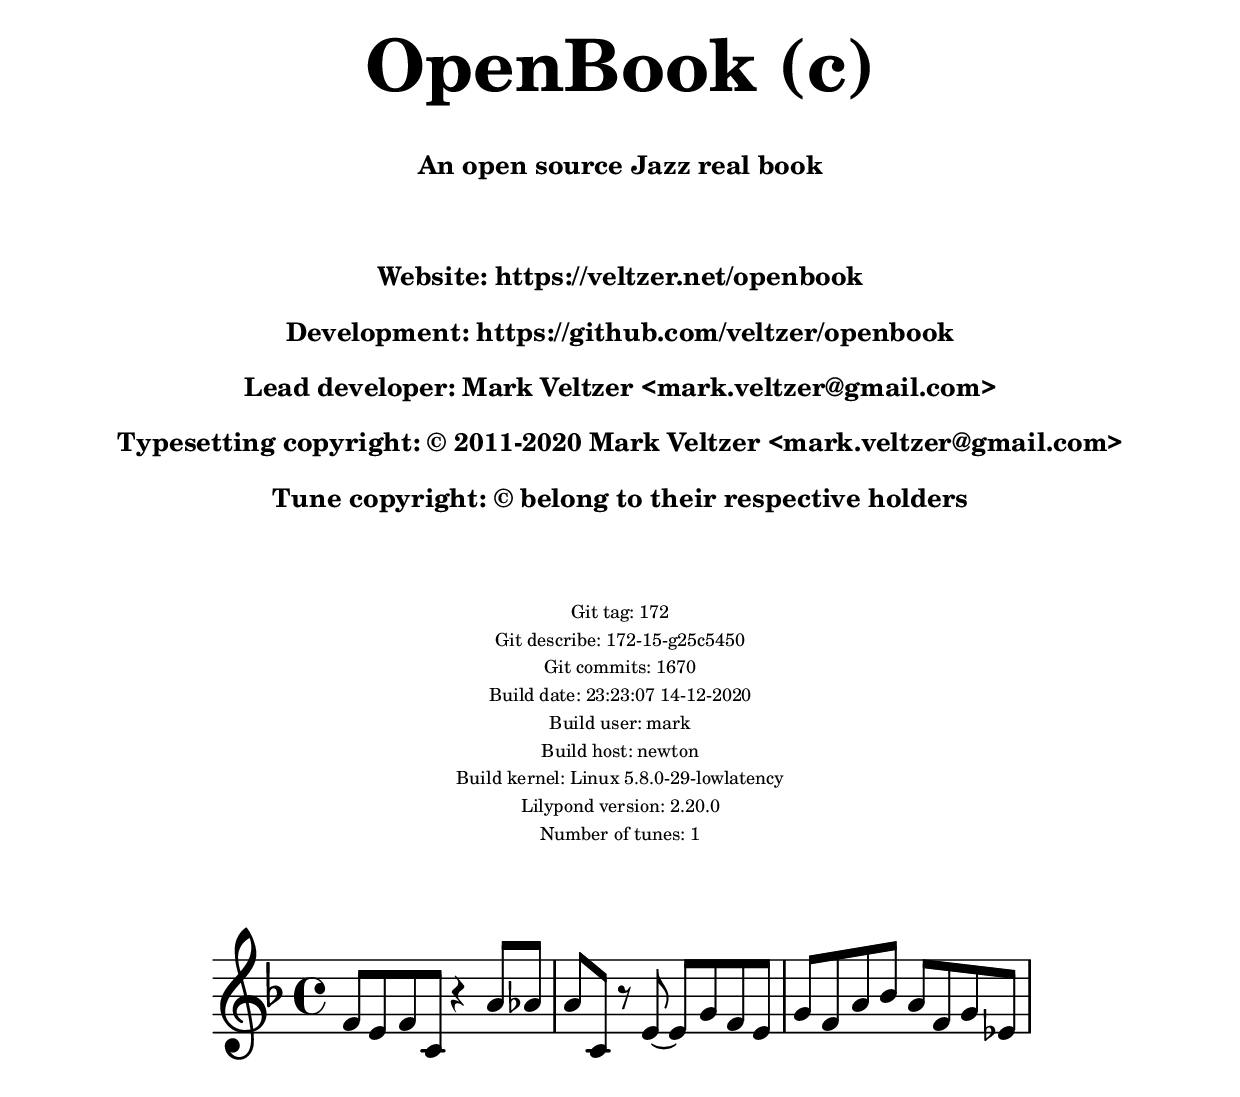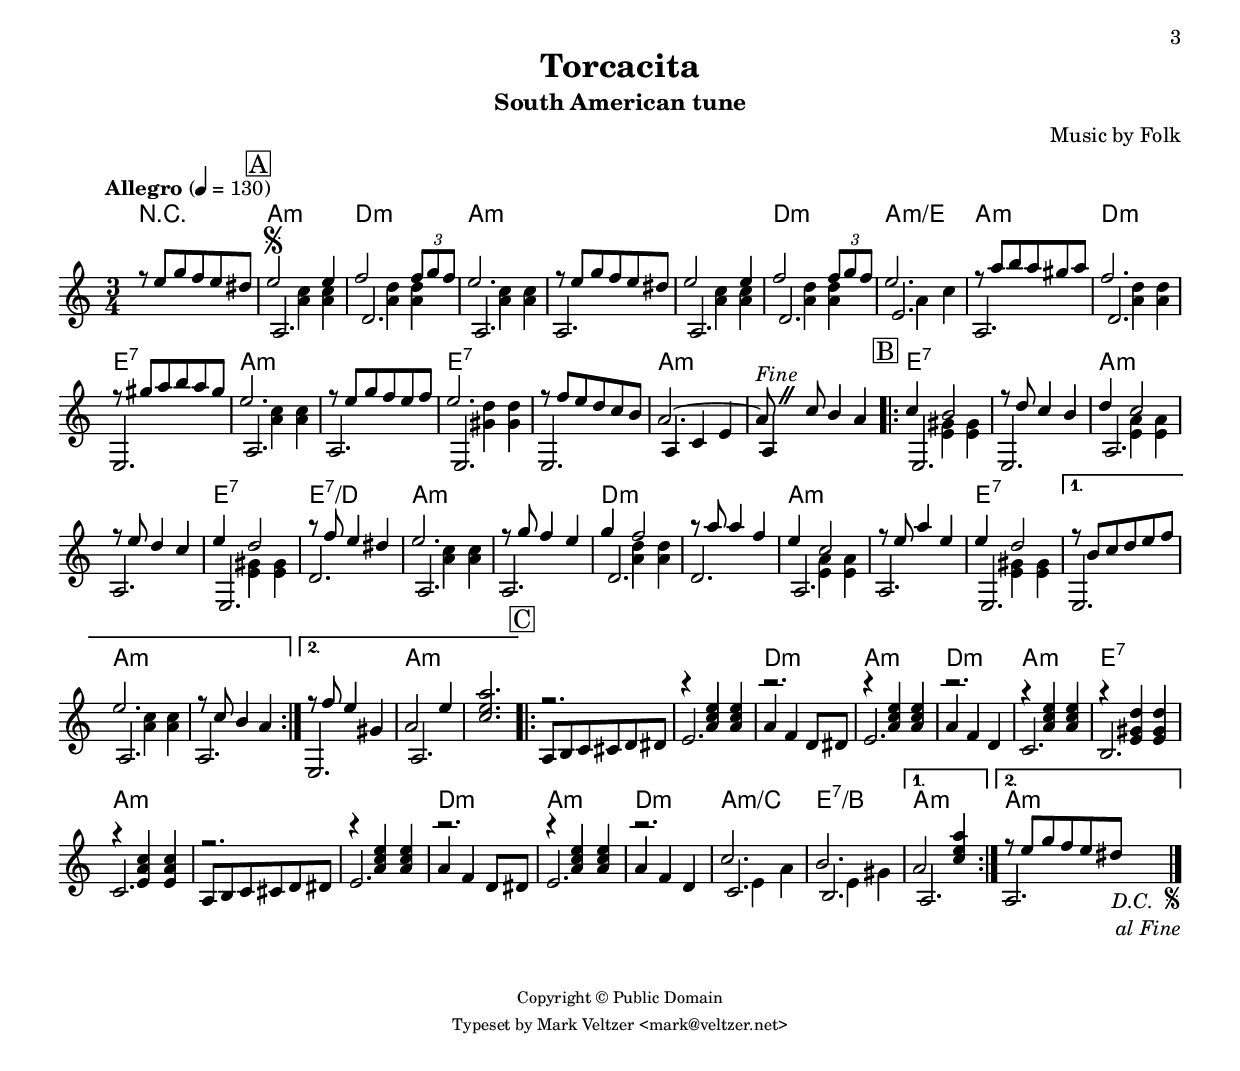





% lets emit the definitions

% end verbatim - this comment is a hack to prevent texinfo.tex
% from choking on non-European UTF-8 subsets

% this version tag will keep me compiling only on this version of lilypond.
%=====================================================================

\version "2.20.0"

% lets define a variable to hold the formatted build date (man 3 strftime):
%date=#(strftime "%T %d-%m-%Y" (localtime (current-time)))
%lilypond_version=#(lilypond-version)

% setting instruments for midi generation (bah - this doesn't work...)
%=====================================================================
%\set ChordNames.midiInstrument = #"acoustic grand"
%\set Staff.midiInstrument = #"flute"
%\set PianoStaff.instrumentName = #"acoustic grand"
% do not show chords unless they change...
%\set chordChanges = ##t

% number of staffs per page (this does not work because of my breaks)
%\paper {
%	system-count = #7
%}

\paper {
%% reduce spaces between systems and the bottom (taken from the lilypond
%% documentation and found the relevant variable)
%% the result of this is that I can fit 8 single staffs in one page
%% which is ideal for Jazz (think 32 bar divided into 8 lines of 4 bars each...).
%% I should really only apply this thing for Jazz tunes but that is a TODO item.
%% default is 4\mm - 3 already causes 8 staffs to take 2 pages
	between-system-padding = 2\mm
%% default is 20\mm
%% between-system-space = 16\mm
%% ragged-last-bottom = ##f
%% ragged-bottom = ##f

%% make lilypond increase the distance of the footer from the bottom of the page
%% it seems that if you don't do something like this you're going to have
%% a real problem seeing the footer in postscript printing....
%%bottom-margin = 2.5\cm

%% from /usr/share/lilypond/2.12.3/ly/titling-init.ly
%% to stop lilypond from printing footers...
	oddFooterMarkup = \markup {}

%% prevent lilypond from printing the headers...

	scoreTitleMarkup = \markup {}
	bookTitleMarkup = \markup {}
}
\layout {
%% don't have the first line indented
	indent = 0.0 \cm
%% don't know what this is (taken from Laurent Martelli...)
%%textheight = 1.5\cm

	\context {
		\Score
	%% change the size of the text fonts
	%%\override LyricText #'font-family = #'typewriter
		\override LyricText #'font-size = #'-2

	%% set the style of the chords to Jazz - I don't see this making any effect
		\override ChordName #'style = #'jazz
	%%\override ChordName #'word-space = #2

	%% set the chord size and font
	%%\override ChordName #'font-series = #'bold
	%%\override ChordName #'font-family = #'roman
	%%\override ChordName #'font-size = #-1

	%% don't show bar numbers (for jazz it makes it too cluttery)
		\remove "Bar_number_engraver"
	}
}
% reduce the font size (taken from the lilypond info documentation, default is 20)
#(set-global-staff-size 17.82)

% There is no need to set the paper size to a4 since it is the default.
% make lilypond use paper of size a4 (Is this the default ?!?)
%#(set-default-paper-size "a4")
%)

% Don't have textedit:// links for every note in the pdf file.
% This reduces the size of the pdf by a lot
\pointAndClickOff

% chord related matters
myChordDefinitions={
	<c ees ges bes des' fes' aes'>-\markup \super {7alt}
	<c e g bes f'>-\markup \super {7sus}
	<c e g bes d f'>-\markup \super {9sus}
	<c e g f'>-\markup \super {sus}
	<c ees ges bes>-\markup { "m" \super { "7 " \flat "5" } }
	<c ees ges beses>-\markup { "dim" \super { "7" } }
	<c ees ges>-\markup { "dim" }
%%<c e g b>-\markup { "maj7" }
	<c e gis bes d'>-\markup { \super { "9 " \sharp "5" } }
	<c e g bes d' a'>-\markup \super {13}
	<c e g bes d' fis'>-\markup { \super { "9 " \sharp "11" } }
}
myChordExceptions=#(append
	(sequential-music-to-chord-exceptions myChordDefinitions #t)
	ignatzekExceptions
)

% some macros to be reused all over
% =====================================================================
myBreak=\break
% do line breaks really matter?
myEndLine=\break
%myEndLine={}
myEndLineVoltaNotLast={}
myEndLineVoltaLast=\break
myEndLineVolta=\break
partBar=\bar "||"
endBar=\bar "|."
startBar=\bar ".|"
startRepeat=\bar "|:"
endRepeat=\bar ":|"
startTune={}
endTune=\bar "|."
myFakeEndLine={}
mySegno=\mark \markup { \musicglyph #"scripts.segno" }
myCoda=\mark \markup { \musicglyph #"scripts.coda" }

% some functions to be reused all over
% =====================================================================
% A wrapper for section markers that allows us to control their formatting

% You can have a circle instead of a box using:
% \mark \markup { \circle #mark }
myMark =
#(define-music-function
	(parser location mark)
	(markup?)
	#{
	\mark \markup { \box #mark }
	#})
myWordMark =
#(define-music-function
	(parser location mark)
	(markup?)
	#{
	\mark \markup { \box #mark }
	#})
% grace that does appoggiatura
%\grace $notes
myGrace = #(define-music-function (parser location notes) (ly:music?) #{ \appoggiatura $notes #})
% grace that does nothing
%myGrace = #(define-music-function (parser location notes) (ly:music?) #{ #})

% this is a macro that * really * breaks lines. You don't really need this since a regular \break will work
% AS LONG AS you have the '\remove Bar_engraver' enabled...
hardBreak={ \bar "" \break }
% a macro to make vertical space
verticalSpace=\markup { \null }

% macros to help in parenthesizing chords
% see the playground area for openbook and http://lilypond.1069038.n5.nabble.com/Parenthesizing-chord-names-td44370.html
#(define (left-parenthesis-ignatzek-chord-names in-pitches bass inversion context) (markup #:line ("(" (ignatzek-chord-names in-pitches bass inversion context))))
#(define (right-parenthesis-ignatzek-chord-names in-pitches bass inversion context) (markup #:line ((ignatzek-chord-names in-pitches bass inversion context) ")")))
#(define (parenthesis-ignatzek-chord-names in-pitches bass inversion context) (markup #:line ("(" (ignatzek-chord-names in-pitches bass inversion context) ")")))
LPC = { \once \set chordNameFunction = #left-parenthesis-ignatzek-chord-names }
RPC = { \once \set chordNameFunction = #right-parenthesis-ignatzek-chord-names }
OPC = { \once \set chordNameFunction = #parenthesis-ignatzek-chord-names }

% some macros for marking parts of jazz tunes
% =====================================================================
startSong={}
% If we want endings of parts to be denoted by anything we need
% to find a smarter function that this since this will tend
% to make other things disapper (repeat markings etc)
%endSong=\bar "|."
endSong={}
startPart={}
% If we want endings of parts to be denoted by anything we need
% to find a smarter function that this since this will tend
% to make other things disapper (repeat markings etc)
% endPart=\bar "||"
endPart={}
startChords={
%% this causes chords that do not change to disappear...
	\set chordChanges = ##t
%% use my own chord exceptions
	\set chordNameExceptions = #myChordExceptions
}
endChords={}


% lets always include guitar definitions
\include "predefined-guitar-fretboards.ly"

% book header
%\book {
%% this is the title page
	\bookpart {
		\markup {
			\column {
				\null
				\null
				\null
				\null
				\null
				\null
				\null
				\null
				\null
				\null
				\fill-line { \fontsize #11 \bold "OpenBook (c)"}
				\null
				\null
				\fill-line { \larger \larger \bold "An open source Jazz real book" }
				\null
				\null
				\null
				\fill-line {
					\huge \bold \concat {
						"Website: "
						\with-url #"https://veltzer.net/openbook" https://veltzer.net/openbook
					}
				}
				\null
				\fill-line {
					\huge \bold \concat {
						"Development: "
						\with-url #"https://github.com/veltzer/openbook" https://github.com/veltzer/openbook
					}
				}
				\null
				\fill-line {
					\huge \bold \concat {
						"Lead developer: Mark Veltzer "
						"<" \with-url #"mailto:mark.veltzer@gmail.com" mark.veltzer@gmail.com ">"
					}
				}
				\null
				\fill-line {
					\huge \bold \concat {
						"Typesetting copyright: © 2011-"
						2020
						" Mark Veltzer "
						"<" \with-url #"mailto:mark.veltzer@gmail.com" mark.veltzer@gmail.com ">"
					}
				}
				\null
				\fill-line { \huge \bold "Tune copyright: © belong to their respective holders" }
				\null
				\null
				\null
				\fill-line { \small "Git tag: 172" }
				\fill-line { \small "Git describe: 172-15-g25c5450" }
				\fill-line { \small "Git commits: 1670" }
				\fill-line { \small "Build date: 23:23:07 14-12-2020" }
				\fill-line { \small "Build user: mark" }
				\fill-line { \small "Build host: newton" }
				\fill-line { \small "Build kernel: Linux 5.8.0-29-lowlatency" }
				\fill-line { \small "Lilypond version: 2.20.0" }
				\fill-line { \small "Number of tunes: 1" }
				\null
				\null
				\null
			}
		}
		\score {
			<<
				\new Staff="Melody" {
					\new Voice="Voice"
					\relative c' {
						\time 4/4
						\key f \major
						\set fontSize = #-3
						f8 e f c r4 a'8 aes | a c, r e~ e g f e | g f a bes a f g ees
					}
				}
			>>
			\layout {
				#(layout-set-staff-size 35)
				indent = 2.6\cm
			}
		}
	}

\markuplist \table-of-contents
\pageBreak

% from here everything needs to go into a loop

% include anything the user wants before the bookpart starts



PartChords=\chordmode {
	\startSong
	\startChords

%% there is no need to worry about which instrument plays the chords
%% since they will not be heard...

	r2. |

	a:m | d:m | a2.*2:m | \myFakeEndLine
	a2.:m | d:m | a:m/e | a:m | \myFakeEndLine
	d:m | e:7 | a2.*2:m | \myFakeEndLine
	e:7 | a:m | \myFakeEndLine

	\repeat volta 2 {
		e2.*2:7 | a:m | \myFakeEndLine
		e2.:7 | e:7/d | a2.*2:m | \myFakeEndLine
		d:m | a:m | \myFakeEndLine
		e2.:7 |
	} \alternative {
		{ e2.:7 | a2.*2:m | }
		{ e2.:7 | a2.*2:m | }
	} \myFakeEndLine

	\repeat volta 2 {
		a2.*2:m | d2.:m | a:m | \myFakeEndLine
		d:m | a:m | e:7 | a:m | \myFakeEndLine
		a2.*2:m | d2.:m | a:m | \myFakeEndLine
		d:m | a:m/c | e:7/b |
	} \alternative {
		{ a:m | }
		{ a:m | }
	} \myFakeEndLine

	\endChords
	\endSong
}

PartHighVoice=\relative c' {

	\tempo "Allegro" 4 = 130
	\time 3/4
	\key c \major

%% this is to let lily know that this is voice one
	\voiceOne

	r8 e' g f e dis |

	\myMark "A"
	e2\segno e4 | f2 \tuplet 3/2 {f8 g f} | e2. | r8 e g f e dis | \myFakeEndLine
	e2 e4 | f2 \tuplet 3/2 {f8 g f} | e2. | r8 a b a gis a | \myFakeEndLine
	f2. | r8 gis a b a gis | e2. | r8 e g f e f | \myFakeEndLine
	e2. | r8 f e d c b | a2. ~ | a8-\markup { \italic "Fine" }
	\override BreathingSign.text = \markup {
		\musicglyph #"scripts.caesura.straight"
	}
	\breathe
	c b4 a | \myFakeEndLine

	\myMark "B"
	\repeat volta 2 {
		c4 b2 | r8 d c4 b | d c2 | r8 e d4 c | \myFakeEndLine
		e d2 | r8 f e4 dis | e2. | r8 g f4 e | \myFakeEndLine
		g f2 | r8 a a4 f | e c2 | r8 e a4 e | \myFakeEndLine
		e d2 |
	} \alternative {
		{ r8 b c d e f | e2. | r8 c b4 a | }
		{ r8 f' e4 gis, | a2 e'4 | <c e a>2. | }
	} \myFakeEndLine

	\myMark "C"
	\repeat volta 2 {
		r2. | r4 <a c e> <a c e> | r2. | r4 <a c e> <a c e> | \myFakeEndLine
		r2. | r4 <a c e> <a c e> | r4 <e gis d'> <e gis d'> | r4 <e a c> <e a c> | \myFakeEndLine
		r2. | r4 <a c e> <a c e> | r2. | r4 <a c e> <a c e> | \myFakeEndLine
		r2. | c | b |
	} \alternative {
		{ a2 <c e a>4 | }
		{ r8 e g f e dis_\markup {
			\center-column {
				\line
				{ \italic "D.C. "
				\tiny \raise #1
				\musicglyph #"scripts.segno"
				}
				\italic " al Fine"
			}
		} | }
	} \myFakeEndLine

	\endTune
}

PartMidVoice=\relative c' {
	\time 3/4

%% this is to let lily know that this is voice one
	\voiceTwo

	s2. |

	s4 <a' c> <a c> | s <a d> <a d> | s <a c> <a c> | s2. |
	s4 <a c> <a c> | s <a d> <a d> | s a c | s2. |
	s4 <a d> <a d> | s2. | s4 <a c> <a c> | s2. |
	s4 <gis d'> <gis d'> | s2. | s | s |

	\repeat volta 2 {
		s4 <e gis> <e gis> | s2. | s4 <e a> <e a> | s2. |
		s4 <e gis> <e gis> | s2. | s4 <a c> <a c> | s2. |
		s4 <a d> <a d> | s2. | s4 <e a> <e a> | s2. |
		s4 <e gis> <e gis> |
	} \alternative {
		{ s2. | s4 <a c> <a c> | s2. | }
		{ s2. | s2. | s2. | }
	}

	\repeat volta 2 {
		s2. | s2. | s2. | s2. |
		s2. | s2. | s2. | s2. |
		s2. | s2. | s2. | s2. |
		s2. | s4 e a | s e gis |
	} \alternative {
		{ s2. | }
		{ s2. | }
	}
}

PartLowVoice=\relative c' {
	\time 3/4

%% this is to let lily know that this is voice one
	\voiceThree

	s2. |

	a2. | d | a | a |
	a | d | e | a, |
	d | e, | a | a |
	e | e | a4 c e | a, s s |

	\repeat volta 2 {
		e2. | e | a | a |
		e | d' | a | a |
		d | d | a | a |
		e |
	} \alternative {
		{ e | a | a | }
		{ e | a | s | }
	}

	\repeat volta 2 {
		a8 b c cis d dis | e2. | a4 f d8 dis | e2. |
		a4 f d | c2. | b | c |
		a8 b c cis d dis | e2. | a4 f d8 dis | e2. |
		a4 f d | c2. | b |
	} \alternative {
		{ a | }
		{ a | }
	}
}



\bookpart {

% this causes the variables to be defined...











% now play with the variables that depend on language



% calculate the tag line


% calculate the typesetby




\tocItem \markup "Torcacita / Folk"





% taken from "/usr/share/lilypond/2.12.3/ly/titling-init.ly"
\markup {
	\column {
		\override #'(baseline-skip . 3.5)
		\column {
			\huge \larger \bold
			\fill-line { \larger "Torcacita" }
			\fill-line { \large \smaller \bold \larger "South American tune" }
			\fill-line {
				""
				"Music by Folk"
			}
			\fill-line {
				""
			}
		}
	}
}
\noPageBreak






% score for printing
\score {
	<<
		\new ChordNames="Partchords" \PartChords
		\new Staff="Melody" <<
			\new Voice="highvoice" \PartHighVoice
			\new Voice="midvoice" \PartMidVoice
			\new Voice="lowvoice" \PartLowVoice
		>>
	>>
	\layout {
	}
}


\noPageBreak
\markup \column {
%% just a little space
	\null
	\fill-line {
		\smaller \smaller { "Copyright © Public Domain" }
	}
	\fill-line {
		\smaller \smaller { "Typeset by Mark Veltzer <mark@veltzer.net>" }
	}
}



}


% book footer
%}
